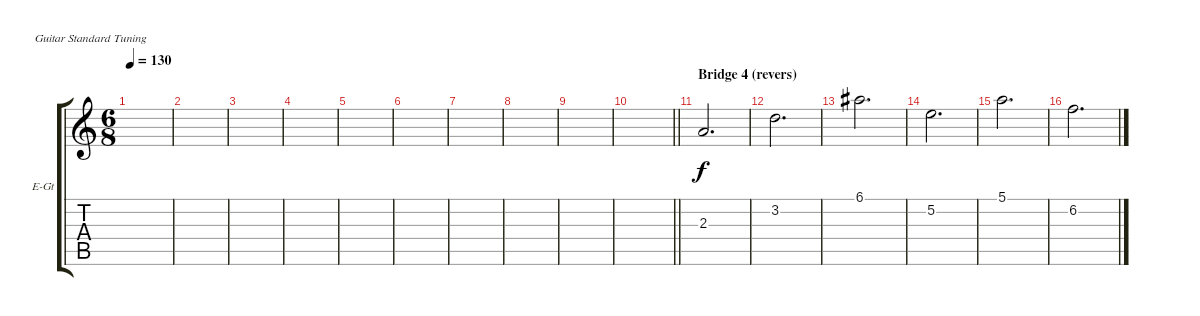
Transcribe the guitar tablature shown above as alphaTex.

\bracketExtendMode groupsimilarinstruments
\firstSystemTrackNameOrientation horizontal
\otherSystemsTrackNameOrientation horizontal
\track ("guitar fx (Artur Potemkin)" "E-Gt") {instrument electricguitarclean}
\staff {score tabs}
\tuning (E4 B3 G3 D3 A2 E2)
\ts (6 8)
\tempo 130
\clef g2
\scale
0.333333
\ks aminor
|
\scale
0.333333 |
\scale
0.333333 |
\scale
0.333333 |
\scale
0.333333 |
\scale
0.333333 |
\scale
0.333333 |
\scale
0.333333 |
\scale
0.333333 |
\scale
0.333333
\barLineRight lightlight
|
\section ("" "Bridge 4 (revers)")
\scale
0.333333 2.3.2{d} |
\scale
0.333333 3.2.2{d} |
\scale
0.333333 6.1.2{d} |
\scale
0.333333 5.2.2{d} |
\scale
0.333333 5.1.2{d} |
\scale
0.333333 6.2.2{d}
